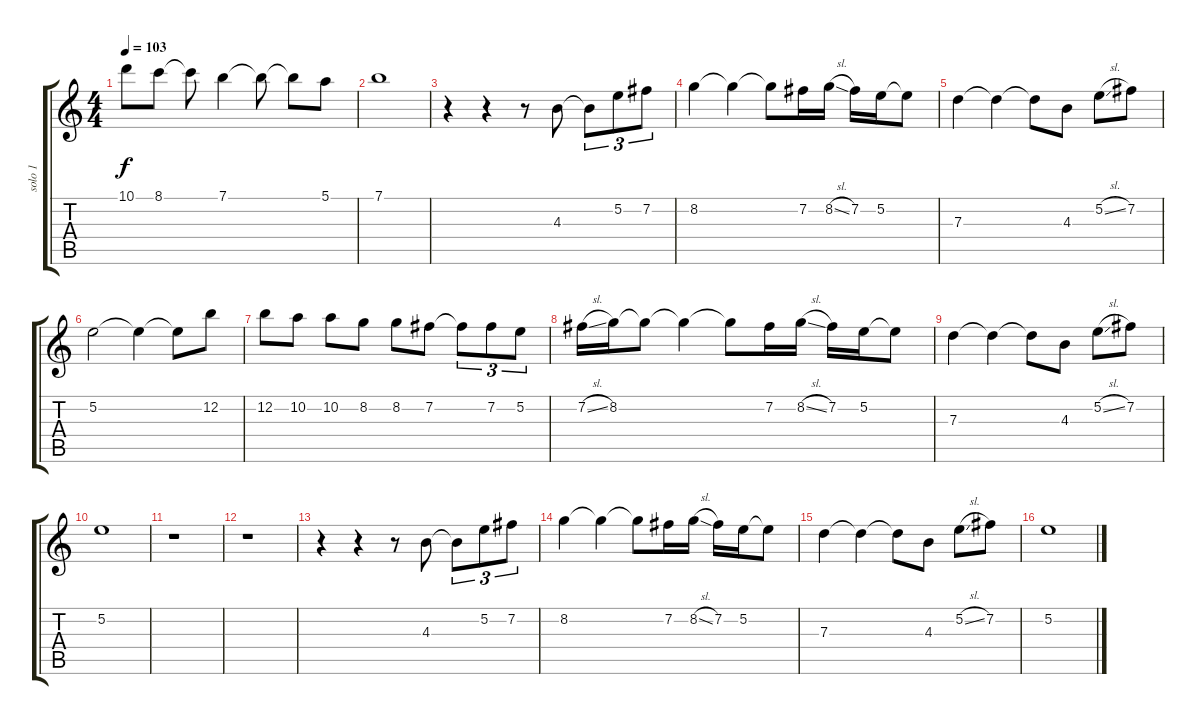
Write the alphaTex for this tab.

\track ("solo 1" "solo 1") {instrument acousticguitarnylon}
\staff {score tabs}
\tuning (E4 B3 G3 D3 A2 E2) {hide}
\ts (4 4)
\tempo 103
\clef g2
\ks c
10.1.8{dy f} 8.1.8 8.1{t}.8 7.1.4 7.1{t}.8 7.1{t}.8 5.1.8 |
7.1.1 |
r.4 r.4 r.8 4.3.8 4.3{t}.8{tu (3 2)} 5.2.8{tu (3 2)} 7.2.8{tu (3 2)} |
8.2.4 8.2{t}.4 8.2{t}.8 7.2.16 8.2{sl}.16 7.2.16 5.2.16 5.2{t}.8 |
7.3.4 7.3{t}.4 7.3{t}.8 4.3.8 5.2{sl}.8 7.2.8 |
5.2.2 5.2{t}.4 5.2{t}.8 12.2.8 |
12.2.8 10.2.8 10.2.8 8.2.8 8.2.8 7.2.8 7.2{t}.8{tu (3 2)} 7.2.8{tu (3 2)} 5.2.8{tu (3 2)} |
7.2{sl}.16 8.2.16 8.2{t}.8 8.2{t}.4 8.2{t}.8 7.2.16 8.2{sl}.16 7.2.16 5.2.16 5.2{t}.8 |
7.3.4 7.3{t}.4 7.3{t}.8 4.3.8 5.2{sl}.8 7.2.8 |
5.2.1 |
r.1 |
r.1 |
r.4 r.4 r.8 4.3.8 4.3{t}.8{tu (3 2)} 5.2.8{tu (3 2)} 7.2.8{tu (3 2)} |
8.2.4 8.2{t}.4 8.2{t}.8 7.2.16 8.2{sl}.16 7.2.16 5.2.16 5.2{t}.8 |
7.3.4 7.3{t}.4 7.3{t}.8 4.3.8 5.2{sl}.8 7.2.8 |
5.2.1
